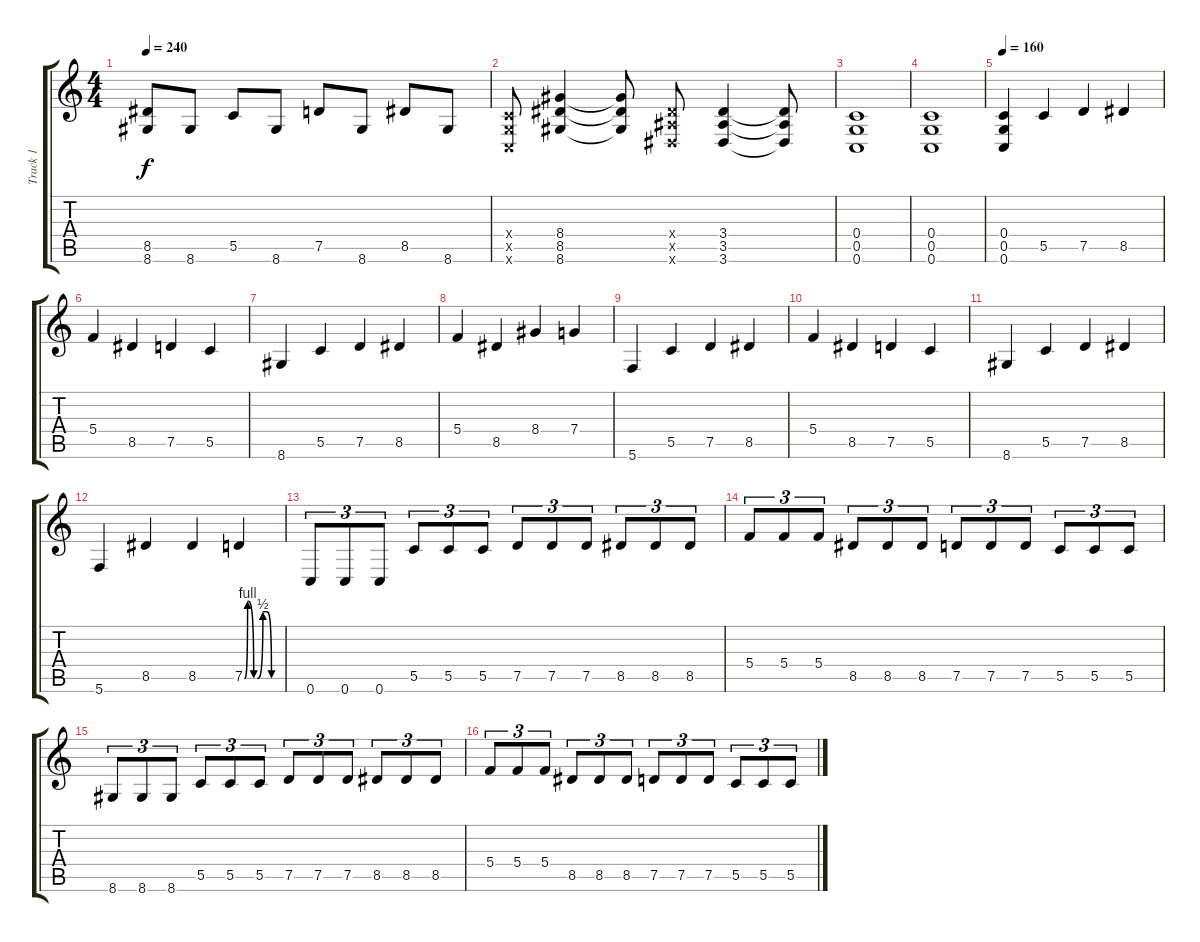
\track ("Track 1" "Track 1") {instrument distortionguitar}
\staff {score tabs}
\tuning (D4 A3 F3 C3 G2 C2) {hide}
\ts (4 4)
\tempo 240
\clef g2
\ks c
(8.5{t} 8.6{t}).8{dy f} 8.6.8 5.5.8 8.6.8 7.5.8 8.6.8 8.5.8 8.6.8 |
(0.4{x} 0.5{x} 0.6{x}).8 (8.4 8.5 8.6).4 (8.4{t} 8.5{t} 8.6{t}).8 (3.4{x} 3.5{x} 3.6{x}).8 (3.4 3.5 3.6).4 (3.4{t} 3.5{t} 3.6{t}).8 |
(0.4 0.5 0.6).1 |
(0.4 0.5 0.6).1 |
\tempo 160
(0.4 0.5 0.6).4 5.5.4 7.5.4 8.5.4 |
5.4.4 8.5.4 7.5.4 5.5.4 |
8.6.4 5.5.4 7.5.4 8.5.4 |
5.4.4 8.5.4 8.4.4 7.4.4 |
5.6.4 5.5.4 7.5.4 8.5.4 |
5.4.4 8.5.4 7.5.4 5.5.4 |
8.6.4 5.5.4 7.5.4 8.5.4 |
5.6.4 8.5.4 8.5.4 7.5{be (custom 0 0 5 4 15 0 21 0 30 2 36 2 44 0 60 0)}.4 |
0.6.8{tu (3 2)} 0.6.8{tu (3 2)} 0.6.8{tu (3 2)} 5.5.8{tu (3 2)} 5.5.8{tu (3 2)} 5.5.8{tu (3 2)} 7.5.8{tu (3 2)} 7.5.8{tu (3 2)} 7.5.8{tu (3 2)} 8.5.8{tu (3 2)} 8.5.8{tu (3 2)} 8.5.8{tu (3 2)} |
5.4.8{tu (3 2)} 5.4.8{tu (3 2)} 5.4.8{tu (3 2)} 8.5.8{tu (3 2)} 8.5.8{tu (3 2)} 8.5.8{tu (3 2)} 7.5.8{tu (3 2)} 7.5.8{tu (3 2)} 7.5.8{tu (3 2)} 5.5.8{tu (3 2)} 5.5.8{tu (3 2)} 5.5.8{tu (3 2)} |
8.6.8{tu (3 2)} 8.6.8{tu (3 2)} 8.6.8{tu (3 2)} 5.5.8{tu (3 2)} 5.5.8{tu (3 2)} 5.5.8{tu (3 2)} 7.5.8{tu (3 2)} 7.5.8{tu (3 2)} 7.5.8{tu (3 2)} 8.5.8{tu (3 2)} 8.5.8{tu (3 2)} 8.5.8{tu (3 2)} |
5.4.8{tu (3 2)} 5.4.8{tu (3 2)} 5.4.8{tu (3 2)} 8.5.8{tu (3 2)} 8.5.8{tu (3 2)} 8.5.8{tu (3 2)} 7.5.8{tu (3 2)} 7.5.8{tu (3 2)} 7.5.8{tu (3 2)} 5.5.8{tu (3 2)} 5.5.8{tu (3 2)} 5.5.8{tu (3 2)}
